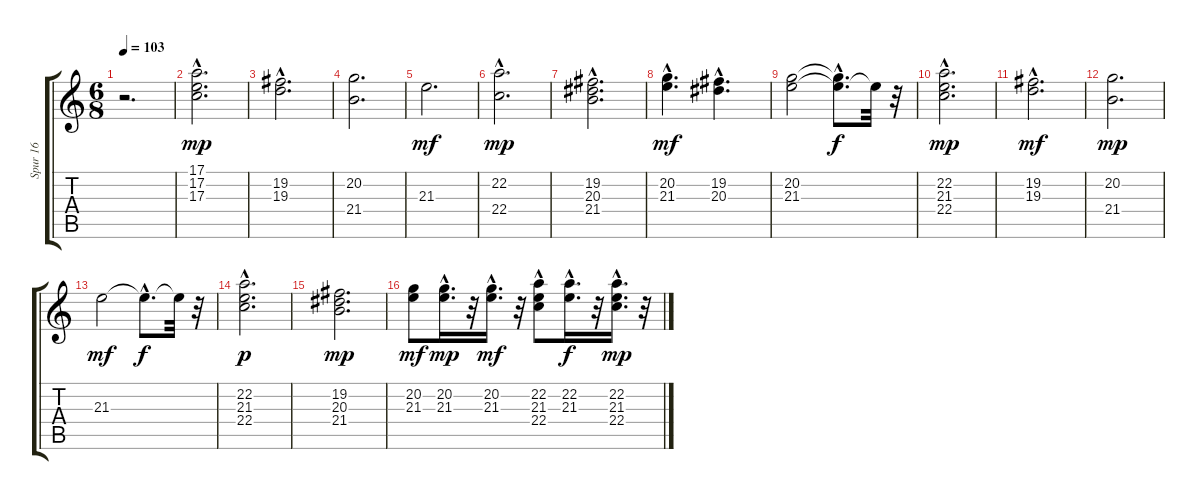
\track ("Spur 16" "Spur 16") {instrument acousticgrandpiano}
\staff {score tabs}
\tuning (E4 B3 G3 D3 A2 E2) {hide}
\ts (6 8)
\tempo 103
\clef g2
\ks c
r.2{d dy f} |
(17.1 17.2{hac} 17.3).2{d dy mp} |
(19.2{hac} 19.3).2{d} |
(20.2 21.4).2{d} |
21.3.2{d dy mf} |
(22.2{hac} 22.4).2{d dy mp} |
(19.2{hac} 20.3{hac} 21.4).2{d} |
(20.2{hac} 21.3{hac}).4{d dy mf} (19.2 20.3{hac}).4{d} |
(20.2 21.3).2 (20.2{hac t} 21.3{hac t}).8{d dy f} 21.3{t}.32 r.32 |
(22.2 21.3{hac} 22.4).2{d dy mp} |
(19.2{hac} 19.3).2{d dy mf} |
(20.2 21.4).2{d dy mp} |
21.3.2{dy mf} 21.3{hac t}.8{d dy f} 21.3{t}.32 r.32 |
(22.2{hac} 21.3 22.4).2{d dy p} |
(19.2 20.3 21.4).2{d dy mp} |
(20.2 21.3).8{dy mf} (20.2{hac} 21.3{hac}).16{d dy mp} r.32 (20.2{hac} 21.3{hac}).16{d dy mf} r.32 (22.2{hac} 21.3 22.4{hac}).8 (22.2{hac} 21.3{hac}).16{d dy f} r.32 (22.2{hac} 21.3{hac} 22.4).16{d dy mp} r.32
